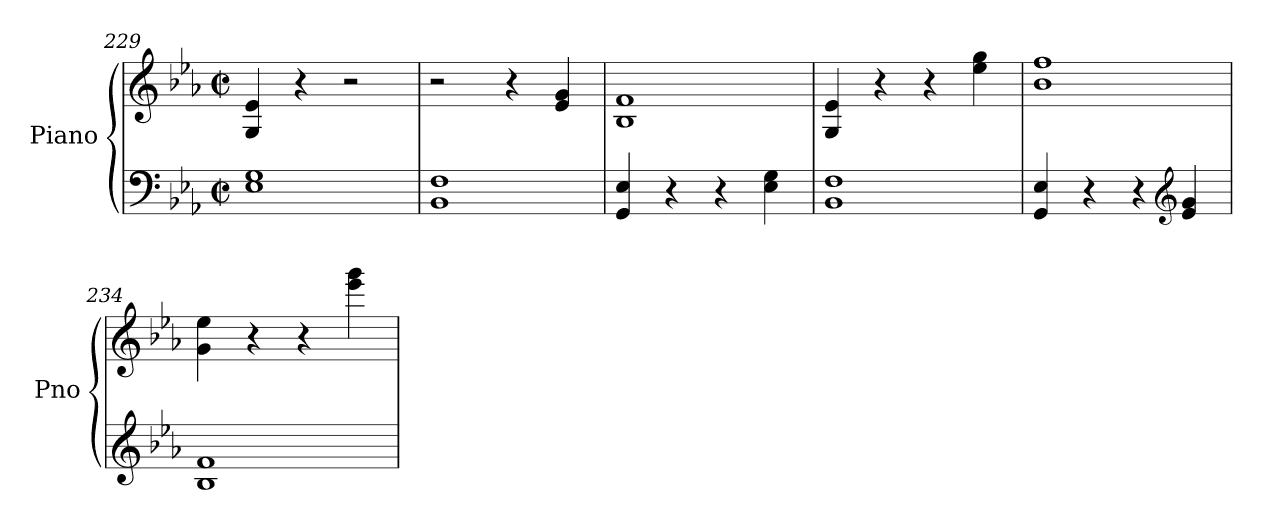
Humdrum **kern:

**kern	**kern
*part1	*part1
*staff2	*staff1
*I"Piano	*
*I'Pno	*
*clefF4	*clefG2
*k[b-e-a-]	*k[b-e-a-]
*M4/4	*M4/4
*met(c|)	*met(c|)
=229	=229
1E- 1G	4G/ 4e-/
.	4r
.	2r
=230	=230
1BB- 1F	2r
.	4r
.	4e-/ 4g/
=231	=231
4GG/ 4E-/	1B- 1f
4r	.
4r	.
4E-\ 4G\	.
!!LO:PB:g=z
=232	=232
1BB- 1F	4G/ 4e-/
.	4r
.	4r
.	4ee-\ 4gg\
=233	=233
4GG/ 4E-/	1b- 1ff
4r	.
4r	.
*clefG2	*
4e-/ 4g/	.
=234	=234
1B- 1f	4g\ 4ee-\
.	4r
.	4r
.	4eee-\ 4ggg\
=	=
*-	*-
